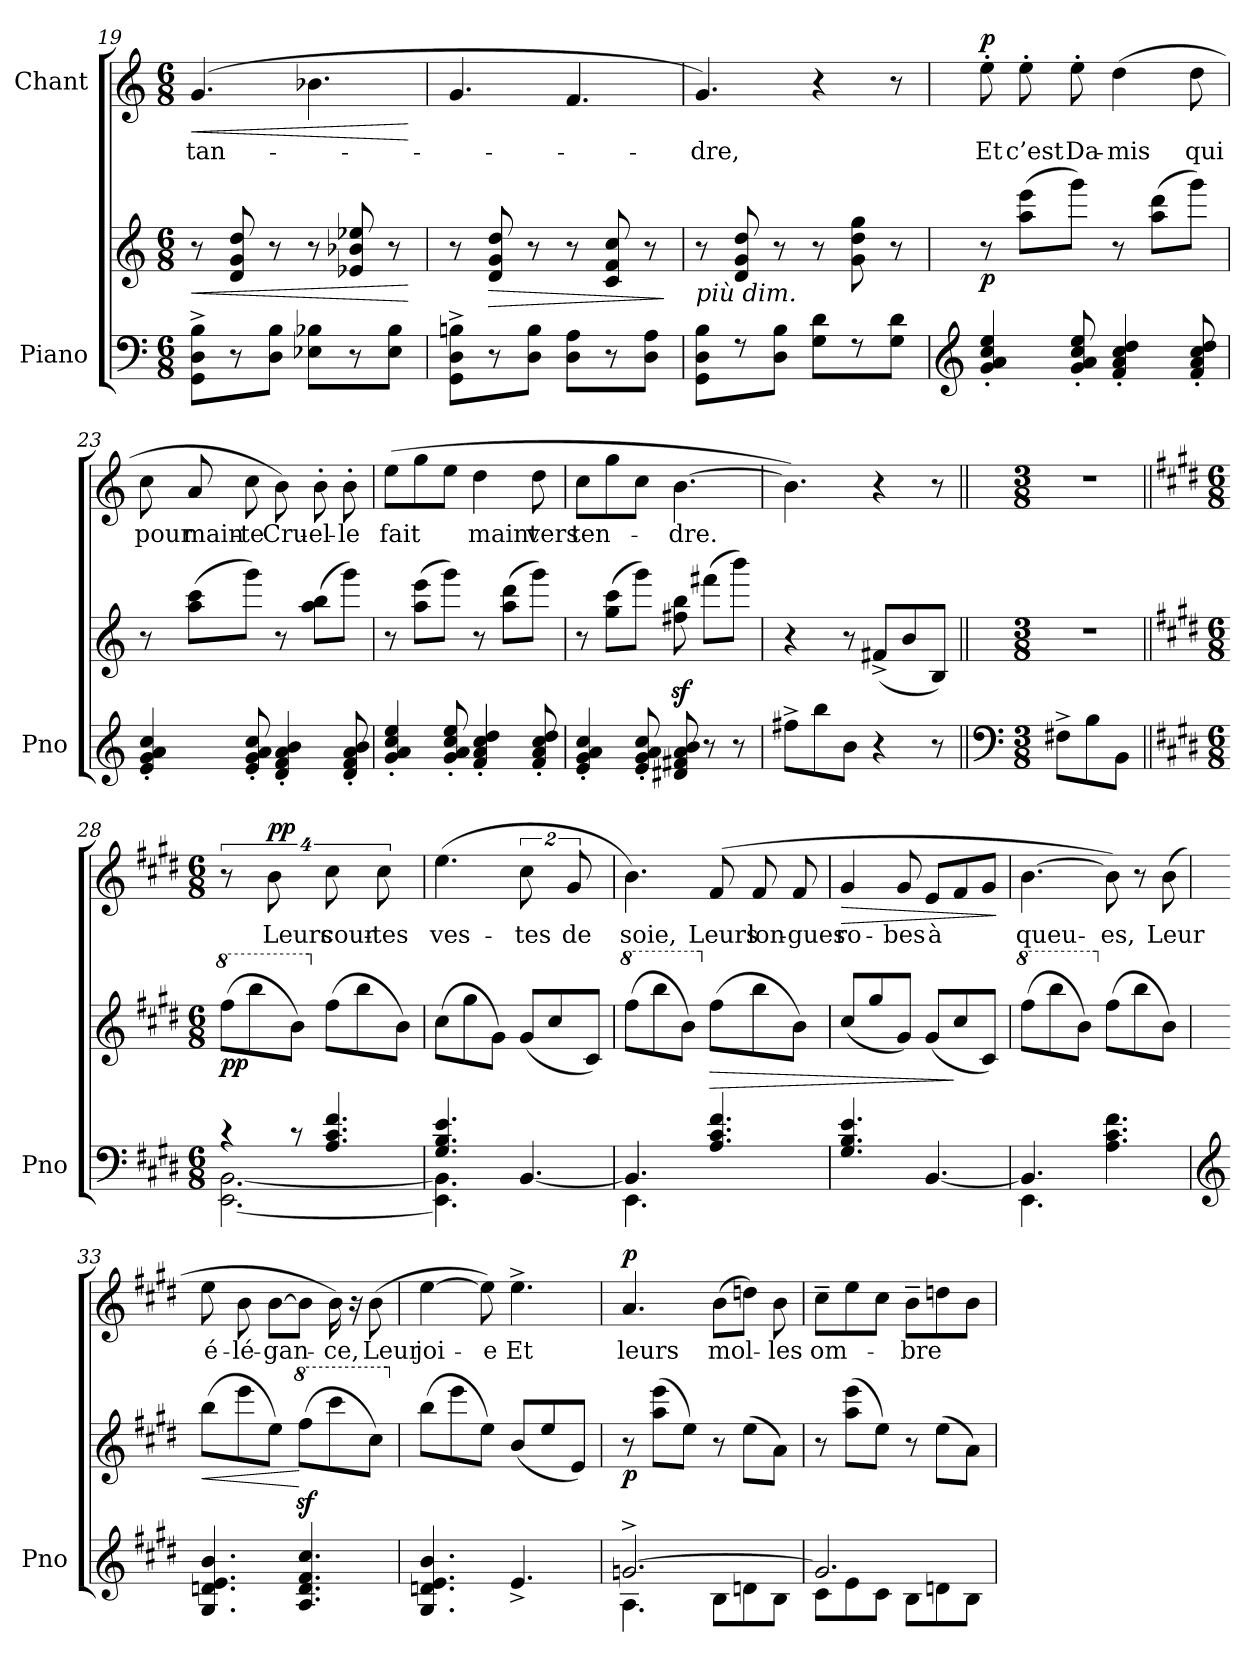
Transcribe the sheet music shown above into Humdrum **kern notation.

**kern	**kern	**dynam	**kern	**text	**dynam
*part2	*part2	*part2	*part1	*part1	*part1
*staff3	*staff2	*staff2/3	*staff1	*staff1	*staff1
*I"Piano	*	*	*I"Chant	*	*
*I'Pno	*	*	*	*	*
*clefF4	*clefG2	*	*clefG2	*	*
*k[]	*k[]	*	*k[]	*	*
*M6/8	*M6/8	*	*M6/8	*	*
=19	=19	=19	=19	=19	=19
!	!	!LO:HP:b	!	!LO:LY:b	!LO:HP:b
8GG\^ 8D\^ 8B\^L	8r	<	(4.g/	-tan-	<
8r	8d/ 8g/ 8dd/	.	.	.	.
8D\ 8B\J	8r	.	.	.	.
8E-X\ 8B-X\L	8r	.	4.b-X\	.	.
8r	8e-X/ 8b-X/ 8ee-X/	.	.	.	.
8E-\ 8B-\J	8r	.	.	.	.
.	.	[	.	.	[
=20	=20	=20	=20	=20	=20
8GG\^ 8D\^ 8Bn\^L	8r	.	4.g/	.	.
!	!	!LO:HP:b	!	!	!
8r	8d/ 8g/ 8dd/	>	.	.	.
8D\ 8B\J	8r	.	.	.	.
8D\ 8A\L	8r	.	4.f/	.	.
8r	8c/ 8f/ 8cc/	.	.	.	.
8D\ 8A\J	8r	.	.	.	.
.	.	]	.	.	.
!!LO:LB:g=z
=21	=21	=21	=21	=21	=21
!	!LO:TX:b:i:t=più dim.	!	!	!	!
!	!	!	!	!LO:LY:b	!
8GG\ 8D\ 8B\L	8r	.	4.g/)	-dre,	.
8rF	8d/ 8g/ 8dd/	.	.	.	.
8D\ 8B\J	8r	.	.	.	.
8G\ 8d\L	8r	.	4r	.	.
8rF	8g\ 8dd\ 8gg\	.	.	.	.
8G\ 8d\J	8r	.	8r	.	.
=22	=22	=22	=22	=22	=22
*clefG2	*	*	*	*	*
!	!	!LO:DY:b	!	!LO:LY:b	!LO:DY:a
4g/' 4a/' 4cc/' 4ee/'	8r	p	8ee'\	Et	p
!	!	!	!	!LO:LY:b	!
.	(8aa\ 8eee\L	.	8ee'\	c’est	.
!	!	!	!	!LO:LY:b	!
8g/' 8a/' 8cc/' 8ee/'	8ggg\J)	.	8ee'\	Da-	.
!	!	!	!	!LO:LY:b	!
4f/' 4a/' 4cc/' 4dd/'	8r	.	(4dd\	-mis	.
.	(8aa\ 8ddd\L	.	.	.	.
!	!	!	!	!LO:LY:b	!
8f/' 8a/' 8cc/' 8dd/'	8ggg\J)	.	8dd\	qui	.
=23	=23	=23	=23	=23	=23
!	!	!	!	!LO:LY:b	!
4e/' 4g/' 4a/' 4cc/'	8r	.	8cc\	pour	.
!	!	!	!	!LO:LY:b	!
.	(8aa\ 8ccc\L	.	8a/	main-	.
!	!	!	!	!LO:LY:b	!
8e/' 8g/' 8a/' 8cc/'	8ggg\J)	.	8cc\	-te	.
!	!	!	!	!LO:LY:b	!
4d/' 4f/' 4a/' 4b/'	8r	.	8b\)	Cru-	.
!	!	!	!	!LO:LY:b	!
.	(8aa\ 8bb\L	.	8b'\	-el-	.
!	!	!	!	!LO:LY:b	!
8d/' 8f/' 8a/' 8b/'	8ggg\J)	.	8b'\	-le	.
!!LO:LB:g=z
=24	=24	=24	=24	=24	=24
!	!	!	!	!LO:LY:b	!
4g/' 4a/' 4cc/' 4ee/'	8r	.	(8ee\L	fait	.
.	(8aa\ 8eee\L	.	8gg\	.	.
8g/' 8a/' 8cc/' 8ee/'	8ggg\J)	.	8ee\J	.	.
!	!	!	!	!LO:LY:b	!
4f/' 4a/' 4cc/' 4dd/'	8r	.	4dd\	maint	.
.	(8aa\ 8ddd\L	.	.	.	.
!	!	!	!	!LO:LY:b	!
8f/' 8a/' 8cc/' 8dd/'	8ggg\J)	.	8dd\	vers	.
=25	=25	=25	=25	=25	=25
!	!	!	!	!LO:LY:b	!
4e/' 4g/' 4a/' 4cc/'	8r	.	8cc\L	ten-	.
.	(8gg\ 8ccc\L	.	8gg\	.	.
8e/' 8g/' 8a/' 8cc/'	8ggg\J)	.	8cc\J	.	.
!	!	!	!	!LO:LY:b	!
8d#X/ 8f#X/ 8a/ 8b/	8ff#X\z< 8bb\z<	.	[4.b\	-dre.	.
8r	(8fff#X\L	.	.	.	.
8r	8bbb\J)	.	.	.	.
=26	=26	=26	=26	=26	=26
8ff#X^\L	4r	.	4.b\])	.	.
8bb\	.	.	.	.	.
8b\J	8r	.	.	.	.
4r	(8f#X^/L	.	4r	.	.
.	8b/	.	.	.	.
8r	8B/J)	.	8r	.	.
=27||	=27||	=27||	=27||	=27||	=27||
*clefF4	*	*	*	*	*
*M3/8	*M3/8	*	*M3/8	*	*
8F#X^\L	4.r	.	4.r	.	.
8B\	.	.	.	.	.
8BB\J	.	.	.	.	.
!!LO:PB:g=z
=28||	=28||	=28||	=28||	=28||	=28||
*k[f#c#g#d#]	*k[f#c#g#d#]	*	*k[f#c#g#d#]	*	*
*M6/8	*M6/8	*	*M6/8	*	*
*^	*	*	*	*	*
*	*	*8va	*	*	*	*
!	!	!	!LO:DY:b	!	!	!
4r	[2.EE\ [2.BB\	(8fff#\L	pp	16%3r	.	.
.	.	8bbb\	.	.	.	.
!	!	!	!	!	!LO:LY:b	!LO:DY:a
.	.	.	.	16%3b\	Leurs	pp
8r	.	8bb\J)	.	.	.	.
*	*	*X8va	*	*	*	*
!	!	!	!	!	!LO:LY:b	!
4.A/ 4.c#/ 4.f#/	.	(8ff#\L	.	16%3cc#\	cour-	.
.	.	8bb\	.	.	.	.
!	!	!	!	!	!LO:LY:b	!
.	.	.	.	16%3cc#\	-tes	.
.	.	8b\J)	.	.	.	.
=29	=29	=29	=29	=29	=29	=29
!	!	!	!	!	!LO:LY:b	!
4.G#/ 4.B/ 4.e/	4.EE\] 4.BB\]	(8cc#\L	.	(4.ee\	ves-	.
.	.	8gg#\	.	.	.	.
.	.	8g#\J)	.	.	.	.
!	!	!	!	!	!LO:LY:b	!
[4.BB/	4.ryy	(8g#/L	.	16%3cc#\	-tes	.
.	.	8cc#/	.	.	.	.
!	!	!	!	!	!LO:LY:b	!
.	.	.	.	16%3g#/	de	.
.	.	8c#/J)	.	.	.	.
=30	=30	=30	=30	=30	=30	=30
*	*	*8va	*	*	*	*
!	!	!	!	!	!LO:LY:b	!
4.BB/]	4.EE\	(8fff#\L	.	4.b\)	soie,	.
.	.	8bbb\	.	.	.	.
.	.	8bb\J)	.	.	.	.
*	*	*X8va	*	*	*	*
!	!	!	!LO:HP:b	!	!LO:LY:b	!
4.A/ 4.c#/ 4.f#/	4.ryy	(8ff#\L	>	(8f#/	Leurs	.
!	!	!	!	!	!LO:LY:b	!
.	.	8bb\	.	8f#/	lon-	.
!	!	!	!	!	!LO:LY:b	!
.	.	8b\J)	.	8f#/	-gues	.
*v	*v	*	*	*	*	*
!!LO:LB:g=z
=31	=31	=31	=31	=31	=31
!	!	!	!	!LO:LY:b	!LO:HP:b
4.G#/ 4.B/ 4.e/	(8cc#/L	.	4g#/	ro-	>
.	8gg#/	.	.	.	.
!	!	!	!	!LO:LY:b	!
.	8g#/J)	.	8g#/	-bes	.
!	!	!	!	!LO:LY:b	!
[4.BB/	(8g#/L	.	8e/L	à	.
.	8cc#/	]	8f#/	.	.
.	8c#/J)	.	8g#/J	.	.
.	.	.	.	.	]
=32	=32	=32	=32	=32	=32
*^	*	*	*	*	*
*	*	*8va	*	*	*	*
!	!	!	!	!	!LO:LY:b	!
4.BB/]	4.EE\	(8fff#\L	.	[4.b\	queu-	.
.	.	8bbb\	.	.	.	.
.	.	8bb\J)	.	.	.	.
*	*	*X8va	*	*	*	*
!	!	!	!	!	!LO:LY:b	!
4.A\ 4.c#\ 4.f#\	4.ryy	(8ff#\L	.	8b\])	-es,	.
.	.	8bb\	.	8r	.	.
!	!	!	!	!	!LO:LY:b	!
.	.	8b\J)	.	(8b\	Leur	.
*v	*v	*	*	*	*	*
=33	=33	=33	=33	=33	=33
*clefG2	*	*	*	*	*
!	!	!LO:HP:b	!	!LO:LY:b	!
4.G#/ 4.dn/ 4.e/ 4.b/	(8bb\L	<	8ee\	é-	.
!	!	!	!	!LO:LY:b	!
.	8eee\	.	8b\	-lé-	.
!	!	!	!	!LO:LY:b	!
.	8ee\J)	.	[8b\L	-gan-	.
*	*8va	*	*	*	*
4.A/ 4.d/ 4.f#/ 4.cc#/	(8fff#z<\L	[	8b\J]	.	.
!	!	!	!	!LO:LY:b	!
.	8cccc#\	.	16b\)	-ce,	.
.	.	.	16r	.	.
!	!	!	!	!LO:LY:b	!
.	8ccc#\J)	.	(8b\	Leur	.
!!LO:LB:g=z
=34	=34	=34	=34	=34	=34
*	*X8va	*	*	*	*
!	!	!	!	!LO:LY:b	!
4.G#/ 4.dn/ 4.e/ 4.b/	(8bb\L	.	[4ee\	joi-	.
.	8eee\	.	.	.	.
!	!	!	!	!LO:LY:b	!
.	8ee\J)	.	8ee\])	-e	.
!	!	!	!	!LO:LY:b	!
4.e^/	(8b/L	.	4.ee^\	Et	.
.	8ee/	.	.	.	.
.	8e/J)	.	.	.	.
=35	=35	=35	=35	=35	=35
*^	*	*	*	*	*
!	!	!	!LO:DY:b	!	!LO:LY:b	!LO:DY:a
[2.gn^/	4.A\	8r	p	4.a/	leurs	p
.	.	(8aa\ 8eee\L	.	.	.	.
.	.	8ee\J)	.	.	.	.
!	!	!	!	!	!LO:LY:b	!
.	8B\L	8r	.	(8b\L	mol-	.
.	8dn\	(8ee\L	.	8ddn\J)	.	.
!	!	!	!	!	!LO:LY:b	!
.	8B\J	8a\J)	.	8b\	-les	.
=36	=36	=36	=36	=36	=36	=36
!	!	!	!	!	!LO:LY:b	!
2.g/]	8c#\L	8r	.	8cc#~\L	om-	.
.	8e\	(8aa\ 8eee\L	.	8ee\	.	.
.	8c#\J	8ee\J)	.	8cc#\J	.	.
!	!	!	!	!	!LO:LY:b	!
.	8B\L	8r	.	8b~\L	-bre	.
.	8dn\	(8ee\L	.	8ddn\	.	.
.	8B\J	8a\J)	.	8b\J	.	.
*v	*v	*	*	*	*	*
=	=	=	=	=	=
*-	*-	*-	*-	*-	*-
